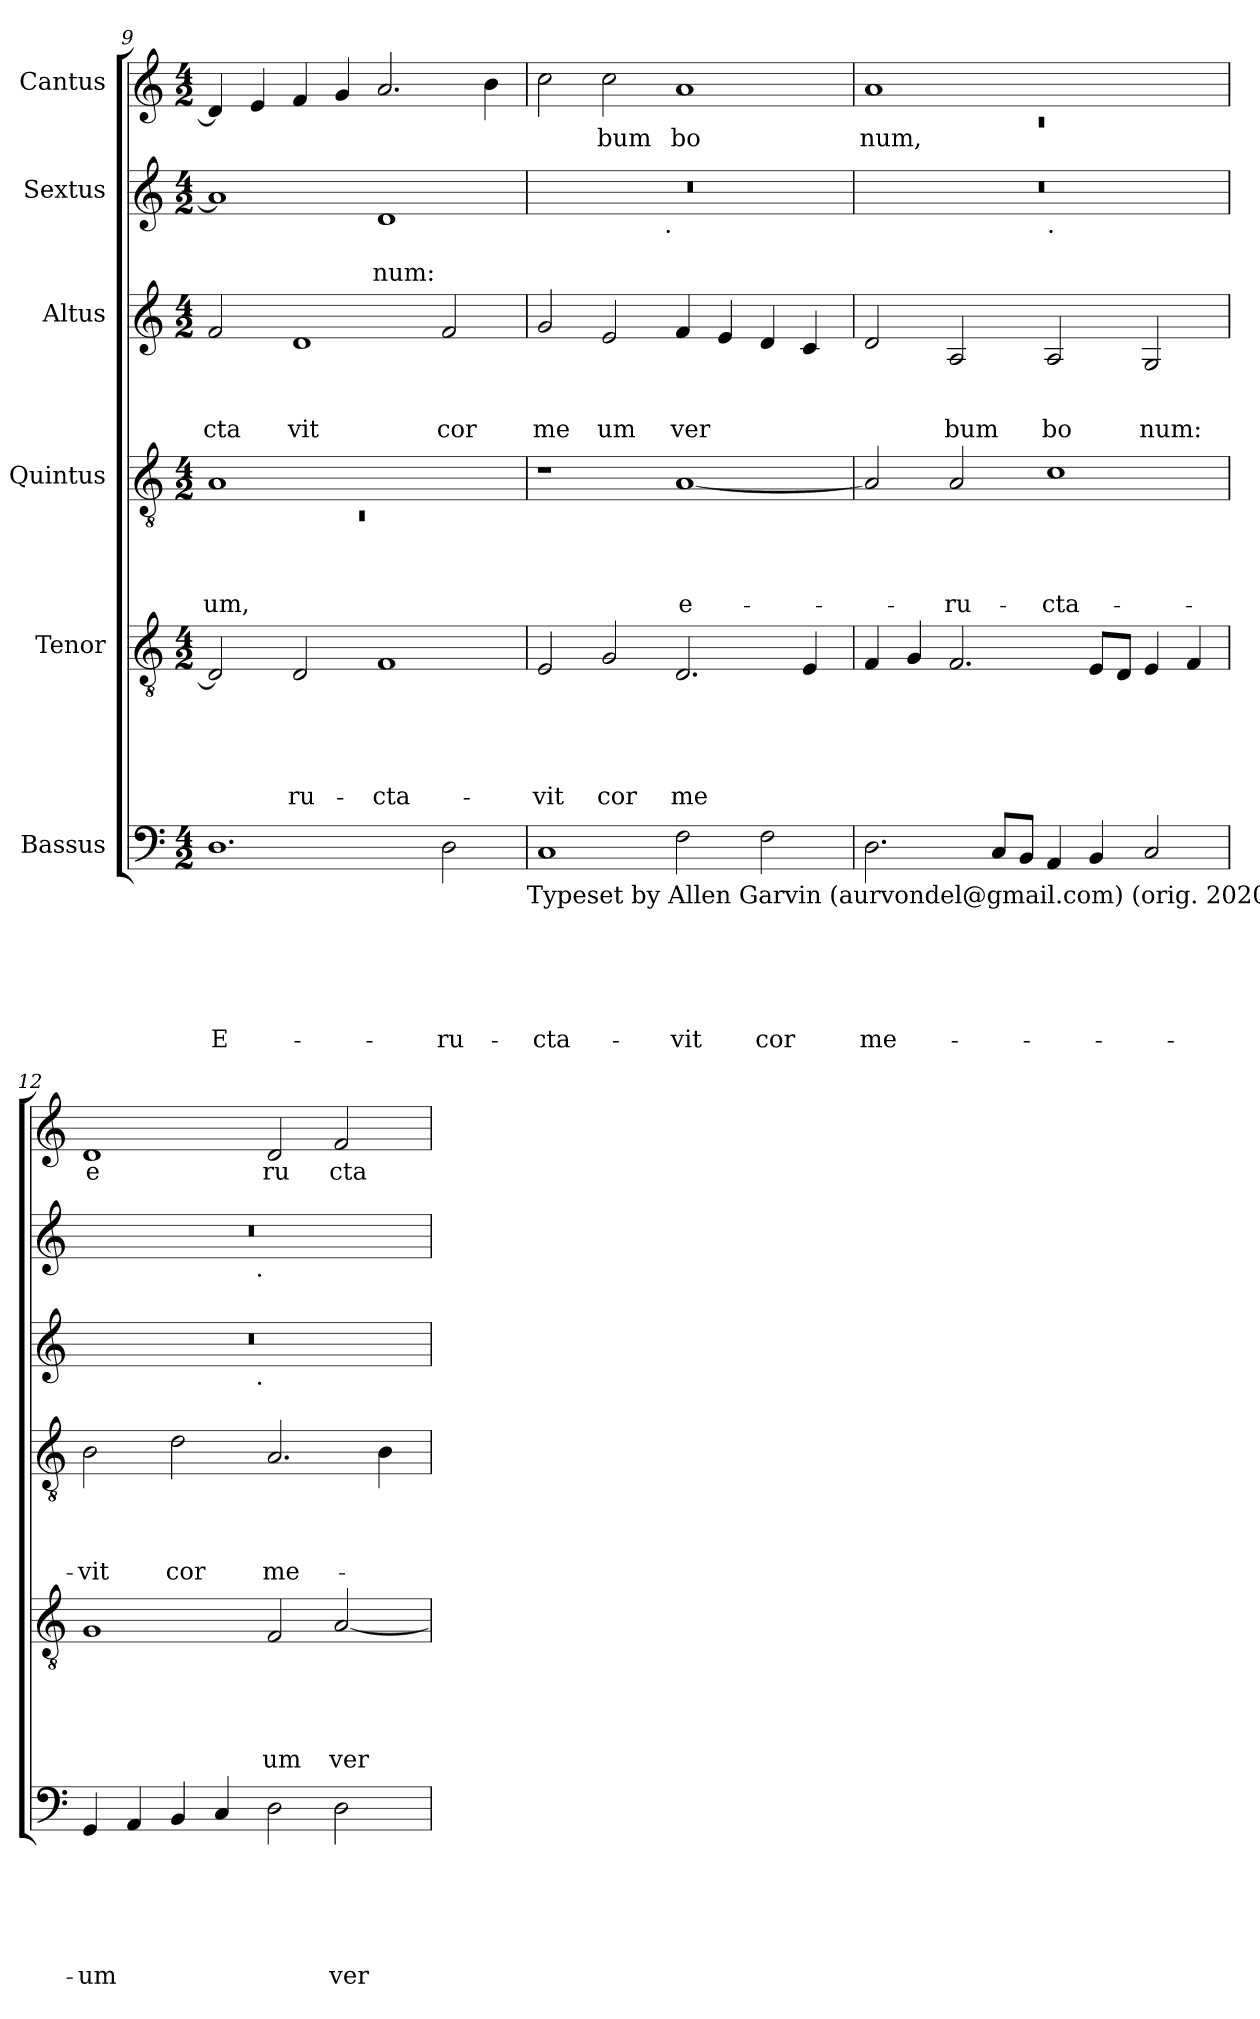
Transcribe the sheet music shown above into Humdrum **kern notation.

**kern	**text	**text	**text	**text	**text	**text	**kern	**text	**text	**text	**text	**text	**kern	**text	**text	**text	**text	**kern	**text	**text	**text	**kern	**text	**text	**kern	**text
*part6	*part6	*part6	*part6	*part6	*part6	*part6	*part5	*part5	*part5	*part5	*part5	*part5	*part4	*part4	*part4	*part4	*part4	*part3	*part3	*part3	*part3	*part2	*part2	*part2	*part1	*part1
*staff6	*staff6	*staff6	*staff6	*staff6	*staff6	*staff6	*staff5	*staff5	*staff5	*staff5	*staff5	*staff5	*staff4	*staff4	*staff4	*staff4	*staff4	*staff3	*staff3	*staff3	*staff3	*staff2	*staff2	*staff2	*staff1	*staff1
*I"Bassus	*	*	*	*	*	*	*I"Tenor	*	*	*	*	*	*I"Quintus	*	*	*	*	*I"Altus	*	*	*	*I"Sextus	*	*	*I"Cantus	*
*clefF4	*	*	*	*	*	*	*clefGv2	*	*	*	*	*	*clefGv2	*	*	*	*	*clefG2	*	*	*	*clefG2	*	*	*clefG2	*
*k[]	*	*	*	*	*	*	*k[]	*	*	*	*	*	*k[]	*	*	*	*	*k[]	*	*	*	*k[]	*	*	*k[]	*
*C:	*	*	*	*	*	*	*C:	*	*	*	*	*	*C:	*	*	*	*	*C:	*	*	*	*C:	*	*	*C:	*
*M4/2	*	*	*	*	*	*	*M4/2	*	*	*	*	*	*M4/2	*	*	*	*	*M4/2	*	*	*	*M4/2	*	*	*M4/2	*
=9	=9	=9	=9	=9	=9	=9	=9	=9	=9	=9	=9	=9	=9	=9	=9	=9	=9	=9	=9	=9	=9	=9	=9	=9	=9	=9
*	*	*	*	*	*	*	*	*	*	*	*	*	*^	*	*	*	*	*	*	*	*	*	*	*	*	*
!	!	!	!	!	!	!LO:LY:b	!	!	!	!	!	!	!	!LO:N:vis=1	!	!	!	!LO:LY:b	!	!	!	!LO:LY:b	!	!	!	!	!
1.D	.	.	.	.	.	E-	2D/]	.	.	.	.	.	1A	0rC	.	.	.	um,	2f/	.	.	cta	1a]	.	.	4d/]	.
.	.	.	.	.	.	.	.	.	.	.	.	.	.	.	.	.	.	.	.	.	.	.	.	.	.	4e/	.
!	!	!	!	!	!	!	!	!	!	!	!	!LO:LY:b	!	!	!	!	!	!	!	!	!	!LO:LY:b	!	!	!	!	!
.	.	.	.	.	.	.	2D/	.	.	.	.	-ru-	.	.	.	.	.	.	1d	.	.	vit	.	.	.	4f/	.
.	.	.	.	.	.	.	.	.	.	.	.	.	.	.	.	.	.	.	.	.	.	.	.	.	.	4g/	.
!	!	!	!	!	!	!	!	!	!	!	!	!LO:LY:b	!	!	!	!	!	!	!	!	!	!	!	!	!LO:LY:b	!	!
.	.	.	.	.	.	.	1F	.	.	.	.	-cta-	1ryy	.	.	.	.	.	.	.	.	.	1d	.	-num:	2.a/	.
!	!	!	!	!	!	!LO:LY:b	!	!	!	!	!	!	!	!	!	!	!	!	!	!	!	!LO:LY:b	!	!	!	!	!
2D\	.	.	.	.	.	-ru-	.	.	.	.	.	.	.	.	.	.	.	.	2f/	.	.	cor	.	.	.	.	.
.	.	.	.	.	.	.	.	.	.	.	.	.	.	.	.	.	.	.	.	.	.	.	.	.	.	4b\	.
*	*	*	*	*	*	*	*	*	*	*	*	*	*v	*v	*	*	*	*	*	*	*	*	*	*	*	*	*
!LO:TX:b:t=Typeset by Allen Garvin (aurvondel@gmail.com) (orig. 2020-05-25 / ver. 2020-05-25) CC BY-NC 4.0	!	!	!	!	!	!	!	!	!	!	!	!	!	!	!	!	!	!	!	!	!	!	!	!	!	!
!!LO:LB:g=z
=10	=10	=10	=10	=10	=10	=10	=10	=10	=10	=10	=10	=10	=10	=10	=10	=10	=10	=10	=10	=10	=10	=10	=10	=10	=10	=10
!	!	!	!	!	!	!LO:LY:b	!	!	!	!	!	!LO:LY:b	!	!	!	!	!	!	!	!	!LO:LY:b	!	!	!	!	!
*	*	*	*	*	*	*	*	*	*	*	*	*	*	*	*	*	*	*	*	*	*	*^	*	*	*	*
1C	.	.	.	.	.	-cta-	2E/	.	.	.	.	-vit	1r	.	.	.	.	2g/	.	.	me	0r	2ryy	.	.	2cc\	.
!	!	!	!	!	!	!	!	!	!	!	!	!LO:LY:b	!	!	!	!	!	!	!	!	!LO:LY:b	!	!	!	!	!	!LO:LY:b
.	.	.	.	.	.	.	2G/	.	.	.	.	cor	.	.	.	.	.	2e/	.	.	um	.	4...ryy	.	.	2cc\	bum
!	!	!	!	!	!	!	!	!	!	!	!	!	!	!	!	!	!	!	!	!	!	!	!LO:TX:b:t=.	!	!	!	!
.	.	.	.	.	.	.	.	.	.	.	.	.	.	.	.	.	.	.	.	.	.	.	1ryy	.	.	.	.
!	!	!	!	!	!	!LO:LY:b	!	!	!	!	!	!LO:LY:b	!	!	!	!	!LO:LY:b:rj	!	!	!	!LO:LY:b	!	!	!	!	!	!LO:LY:b
2F\	.	.	.	.	.	-vit	2.D/	.	.	.	.	me	[<1A	.	.	.	e-	4f/	.	.	ver	.	.	.	.	1a	bo
.	.	.	.	.	.	.	.	.	.	.	.	.	.	.	.	.	.	4e/	.	.	.	.	.	.	.	.	.
!	!	!	!	!	!	!LO:LY:b	!	!	!	!	!	!	!	!	!	!	!	!	!	!	!	!	!	!	!	!	!
2F\	.	.	.	.	.	cor	.	.	.	.	.	.	.	.	.	.	.	4d/	.	.	.	.	.	.	.	.	.
.	.	.	.	.	.	.	4E/	.	.	.	.	.	.	.	.	.	.	4c/	.	.	.	.	.	.	.	.	.
.	.	.	.	.	.	.	.	.	.	.	.	.	.	.	.	.	.	.	.	.	.	.	32ryy	.	.	.	.
=11	=11	=11	=11	=11	=11	=11	=11	=11	=11	=11	=11	=11	=11	=11	=11	=11	=11	=11	=11	=11	=11	=11	=11	=11	=11	=11	=11
*	*	*	*	*	*	*	*	*	*	*	*	*	*	*	*	*	*	*	*	*	*	*	*	*	*	*^	*
!	!	!	!	!	!	!LO:LY:b	!	!	!	!	!	!	!	!	!	!	!	!	!	!	!	!	!	!	!	!	!LO:N:vis=1	!LO:LY:b
2.D\	.	.	.	.	.	me-	4F/	.	.	.	.	.	2A/]	.	.	.	.	2d/	.	.	.	0r	1ryy	.	.	1a	0rc	num,
.	.	.	.	.	.	.	4G/	.	.	.	.	.	.	.	.	.	.	.	.	.	.	.	.	.	.	.	.	.
!	!	!	!	!	!	!	!	!	!	!	!	!	!	!	!	!	!LO:LY:b	!	!	!	!LO:LY:b	!	!	!	!	!	!	!
.	.	.	.	.	.	.	2.F/	.	.	.	.	.	2A/	.	.	.	-ru-	2A/	.	.	bum	.	.	.	.	.	.	.
8C/L	.	.	.	.	.	.	.	.	.	.	.	.	.	.	.	.	.	.	.	.	.	.	.	.	.	.	.	.
8BB/J	.	.	.	.	.	.	.	.	.	.	.	.	.	.	.	.	.	.	.	.	.	.	.	.	.	.	.	.
!	!	!	!	!	!	!	!	!	!	!	!	!	!	!	!	!	!	!	!	!	!	!	!LO:TX:b:t=.	!	!	!	!	!
!	!	!	!	!	!	!	!	!	!	!	!	!	!	!	!	!	!LO:LY:b	!	!	!	!LO:LY:b	!	!	!	!	!	!	!
4AA/	.	.	.	.	.	.	.	.	.	.	.	.	1c	.	.	.	-cta-	2A/	.	.	bo	.	1ryy	.	.	1ryy	.	.
4BB/	.	.	.	.	.	.	8E/L	.	.	.	.	.	.	.	.	.	.	.	.	.	.	.	.	.	.	.	.	.
.	.	.	.	.	.	.	8D/J	.	.	.	.	.	.	.	.	.	.	.	.	.	.	.	.	.	.	.	.	.
!	!	!	!	!	!	!	!	!	!	!	!	!	!	!	!	!	!	!	!	!	!LO:LY:b	!	!	!	!	!	!	!
2C/	.	.	.	.	.	.	4E/	.	.	.	.	.	.	.	.	.	.	2G/	.	.	num:	.	.	.	.	.	.	.
.	.	.	.	.	.	.	4F/	.	.	.	.	.	.	.	.	.	.	.	.	.	.	.	.	.	.	.	.	.
*	*	*	*	*	*	*	*	*	*	*	*	*	*	*	*	*	*	*	*	*	*	*	*	*	*	*v	*v	*
=12	=12	=12	=12	=12	=12	=12	=12	=12	=12	=12	=12	=12	=12	=12	=12	=12	=12	=12	=12	=12	=12	=12	=12	=12	=12	=12	=12
!	!	!	!	!	!	!LO:LY:b	!	!	!	!	!	!	!	!	!	!	!LO:LY:b	!	!	!	!	!	!	!	!	!	!LO:LY:b
*	*	*	*	*	*	*	*	*	*	*	*	*	*	*	*	*	*	*^	*	*	*	*	*	*	*	*	*
4GG/	.	.	.	.	.	-um	1G	.	.	.	.	.	2B\	.	.	.	-vit	0r	2ryy	.	.	.	0r	2ryy	.	.	1d	e
4AA/	.	.	.	.	.	.	.	.	.	.	.	.	.	.	.	.	.	.	.	.	.	.	.	.	.	.	.	.
!	!	!	!	!	!	!	!	!	!	!	!	!	!	!	!	!	!LO:LY:b	!	!	!	!	!	!	!	!	!	!	!
4BB/	.	.	.	.	.	.	.	.	.	.	.	.	2d\	.	.	.	cor	.	4...ryy	.	.	.	.	4...ryy	.	.	.	.
4C/	.	.	.	.	.	.	.	.	.	.	.	.	.	.	.	.	.	.	.	.	.	.	.	.	.	.	.	.
!	!	!	!	!	!	!	!	!	!	!	!	!	!	!	!	!	!	!	!	!	!	!	!	!LO:TX:b:t=.	!	!	!	!
!	!	!	!	!	!	!	!	!	!	!	!	!	!	!	!	!	!	!	!LO:TX:b:t=.	!	!	!	!	!	!	!	!	!
.	.	.	.	.	.	.	.	.	.	.	.	.	.	.	.	.	.	.	1ryy	.	.	.	.	1ryy	.	.	.	.
!	!	!	!	!	!	!	!	!	!	!	!	!LO:LY:b	!	!	!	!	!LO:LY:b	!	!	!	!	!	!	!	!	!	!	!LO:LY:b
2D\	.	.	.	.	.	.	2F/	.	.	.	.	um	2.A/	.	.	.	me-	.	.	.	.	.	.	.	.	.	2d/	ru
!	!	!	!	!	!	!LO:LY:b	!	!	!	!	!	!LO:LY:b	!	!	!	!	!	!	!	!	!	!	!	!	!	!	!	!LO:LY:b
2D\	.	.	.	.	.	ver-	[<2A/	.	.	.	.	ver	.	.	.	.	.	.	.	.	.	.	.	.	.	.	2f/	cta
.	.	.	.	.	.	.	.	.	.	.	.	.	4B\	.	.	.	.	.	.	.	.	.	.	.	.	.	.	.
.	.	.	.	.	.	.	.	.	.	.	.	.	.	.	.	.	.	.	32ryy	.	.	.	.	32ryy	.	.	.	.
*	*	*	*	*	*	*	*	*	*	*	*	*	*	*	*	*	*	*v	*v	*	*	*	*	*	*	*	*	*
*	*	*	*	*	*	*	*	*	*	*	*	*	*	*	*	*	*	*	*	*	*	*v	*v	*	*	*	*
=	=	=	=	=	=	=	=	=	=	=	=	=	=	=	=	=	=	=	=	=	=	=	=	=	=	=
*-	*-	*-	*-	*-	*-	*-	*-	*-	*-	*-	*-	*-	*-	*-	*-	*-	*-	*-	*-	*-	*-	*-	*-	*-	*-	*-
